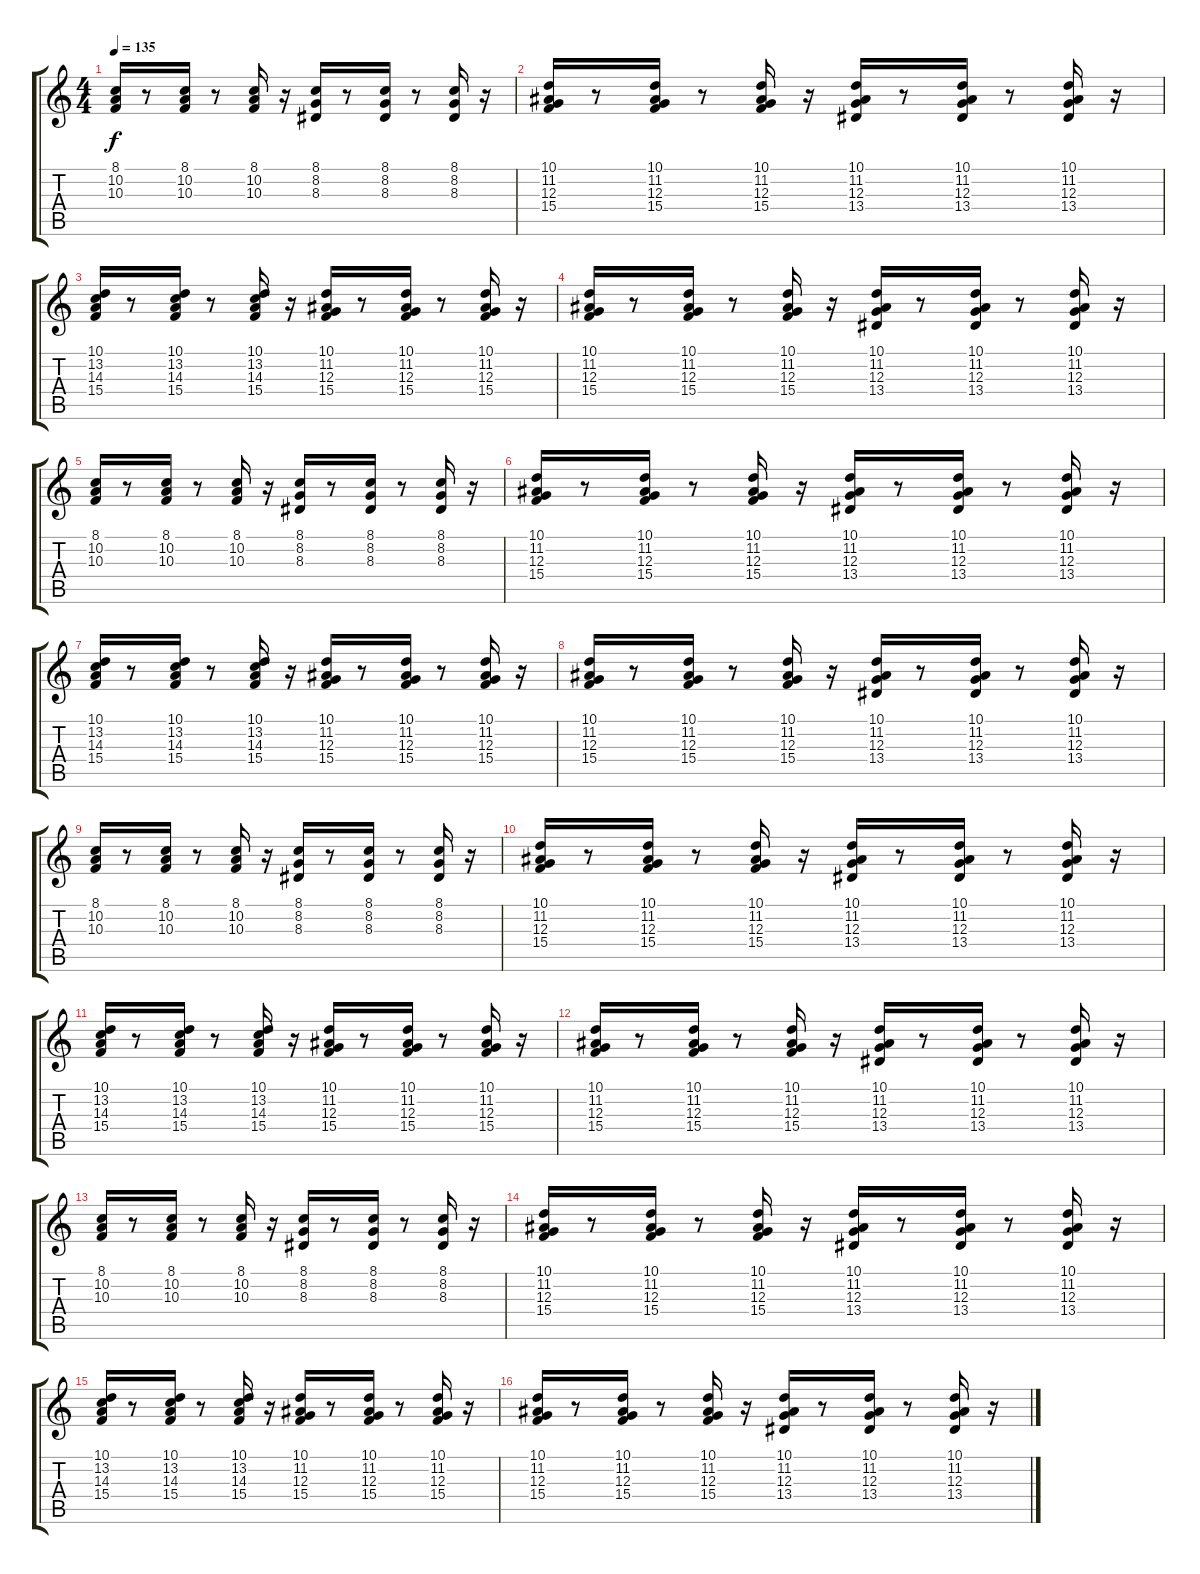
\track "" {instrument timpani}
\staff {score tabs}
\tuning (E4 B3 G3 D3 A2 E2) {hide}
\ts (4 4)
\tempo 135
\clef g2
\ks c
(8.1 10.2 10.3).16{dy f} r.8 (8.1 10.2 10.3).16 r.8 (8.1 10.2 10.3).16 r.16 (8.1 8.2 8.3).16 r.8 (8.1 8.2 8.3).16 r.8 (8.1 8.2 8.3).16 r.16 |
(10.1 11.2 12.3 15.4).16 r.8 (10.1 11.2 12.3 15.4).16 r.8 (10.1 11.2 12.3 15.4).16 r.16 (10.1 11.2 12.3 13.4).16 r.8 (10.1 11.2 12.3 13.4).16 r.8 (10.1 11.2 12.3 13.4).16 r.16 |
(10.1 13.2 14.3 15.4).16 r.8 (10.1 13.2 14.3 15.4).16 r.8 (10.1 13.2 14.3 15.4).16 r.16 (10.1 11.2 12.3 15.4).16 r.8 (10.1 11.2 12.3 15.4).16 r.8 (10.1 11.2 12.3 15.4).16 r.16 |
(10.1 11.2 12.3 15.4).16 r.8 (10.1 11.2 12.3 15.4).16 r.8 (10.1 11.2 12.3 15.4).16 r.16 (10.1 11.2 12.3 13.4).16 r.8 (10.1 11.2 12.3 13.4).16 r.8 (10.1 11.2 12.3 13.4).16 r.16 |
(8.1 10.2 10.3).16 r.8 (8.1 10.2 10.3).16 r.8 (8.1 10.2 10.3).16 r.16 (8.1 8.2 8.3).16 r.8 (8.1 8.2 8.3).16 r.8 (8.1 8.2 8.3).16 r.16 |
(10.1 11.2 12.3 15.4).16 r.8 (10.1 11.2 12.3 15.4).16 r.8 (10.1 11.2 12.3 15.4).16 r.16 (10.1 11.2 12.3 13.4).16 r.8 (10.1 11.2 12.3 13.4).16 r.8 (10.1 11.2 12.3 13.4).16 r.16 |
(10.1 13.2 14.3 15.4).16 r.8 (10.1 13.2 14.3 15.4).16 r.8 (10.1 13.2 14.3 15.4).16 r.16 (10.1 11.2 12.3 15.4).16 r.8 (10.1 11.2 12.3 15.4).16 r.8 (10.1 11.2 12.3 15.4).16 r.16 |
(10.1 11.2 12.3 15.4).16 r.8 (10.1 11.2 12.3 15.4).16 r.8 (10.1 11.2 12.3 15.4).16 r.16 (10.1 11.2 12.3 13.4).16 r.8 (10.1 11.2 12.3 13.4).16 r.8 (10.1 11.2 12.3 13.4).16 r.16 |
(8.1 10.2 10.3).16 r.8 (8.1 10.2 10.3).16 r.8 (8.1 10.2 10.3).16 r.16 (8.1 8.2 8.3).16 r.8 (8.1 8.2 8.3).16 r.8 (8.1 8.2 8.3).16 r.16 |
(10.1 11.2 12.3 15.4).16 r.8 (10.1 11.2 12.3 15.4).16 r.8 (10.1 11.2 12.3 15.4).16 r.16 (10.1 11.2 12.3 13.4).16 r.8 (10.1 11.2 12.3 13.4).16 r.8 (10.1 11.2 12.3 13.4).16 r.16 |
(10.1 13.2 14.3 15.4).16 r.8 (10.1 13.2 14.3 15.4).16 r.8 (10.1 13.2 14.3 15.4).16 r.16 (10.1 11.2 12.3 15.4).16 r.8 (10.1 11.2 12.3 15.4).16 r.8 (10.1 11.2 12.3 15.4).16 r.16 |
(10.1 11.2 12.3 15.4).16 r.8 (10.1 11.2 12.3 15.4).16 r.8 (10.1 11.2 12.3 15.4).16 r.16 (10.1 11.2 12.3 13.4).16 r.8 (10.1 11.2 12.3 13.4).16 r.8 (10.1 11.2 12.3 13.4).16 r.16 |
(8.1 10.2 10.3).16 r.8 (8.1 10.2 10.3).16 r.8 (8.1 10.2 10.3).16 r.16 (8.1 8.2 8.3).16 r.8 (8.1 8.2 8.3).16 r.8 (8.1 8.2 8.3).16 r.16 |
(10.1 11.2 12.3 15.4).16 r.8 (10.1 11.2 12.3 15.4).16 r.8 (10.1 11.2 12.3 15.4).16 r.16 (10.1 11.2 12.3 13.4).16 r.8 (10.1 11.2 12.3 13.4).16 r.8 (10.1 11.2 12.3 13.4).16 r.16 |
(10.1 13.2 14.3 15.4).16 r.8 (10.1 13.2 14.3 15.4).16 r.8 (10.1 13.2 14.3 15.4).16 r.16 (10.1 11.2 12.3 15.4).16 r.8 (10.1 11.2 12.3 15.4).16 r.8 (10.1 11.2 12.3 15.4).16 r.16 |
(10.1 11.2 12.3 15.4).16 r.8 (10.1 11.2 12.3 15.4).16 r.8 (10.1 11.2 12.3 15.4).16 r.16 (10.1 11.2 12.3 13.4).16 r.8 (10.1 11.2 12.3 13.4).16 r.8 (10.1 11.2 12.3 13.4).16 r.16
